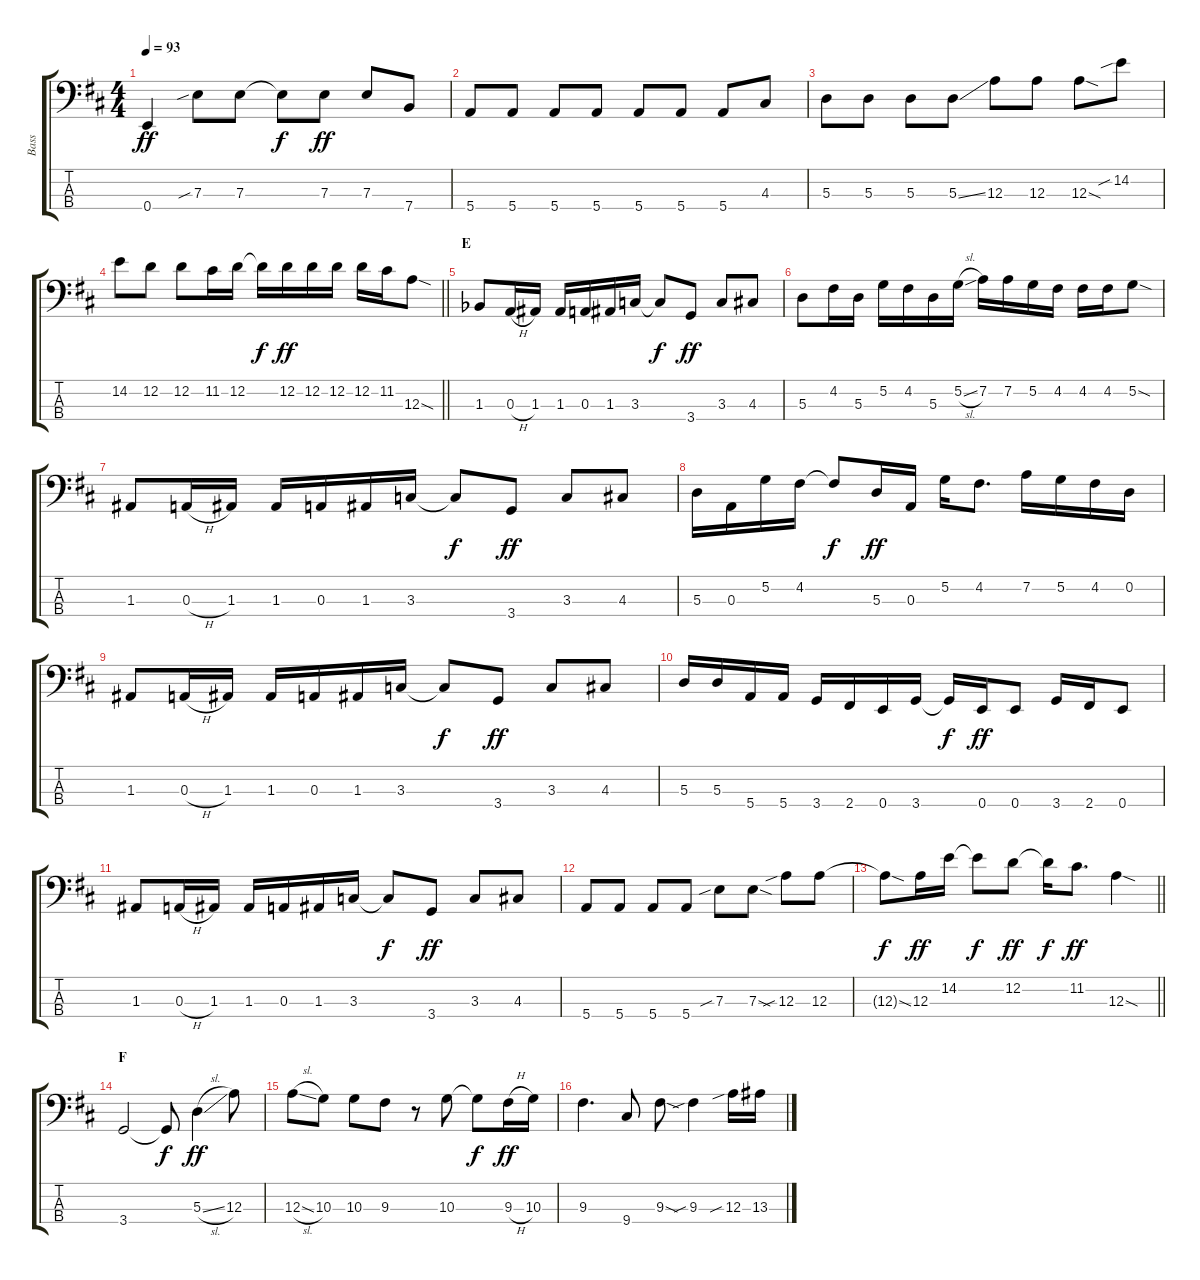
\track ("Bass" "Bass") {instrument electricbasspick}
\staff {score tabs}
\tuning (G2 D2 A1 E1) {hide}
\ts (4 4)
\tempo 93
\clef f4
\ks d
0.4.4{dy ff} 7.3{sib}.8 7.3.8 7.3{t}.8{dy f} 7.3.8{dy ff} 7.3.8 7.4.8 |
5.4.8 5.4.8 5.4.8 5.4.8 5.4.8 5.4.8 5.4.8 4.3.8 |
5.3.8 5.3.8 5.3.8 5.3{ss}.8 12.3.8 12.3.8 12.3{sod}.8 14.2{sib}.8 |
\barLineRight lightlight
14.2.8 12.2.8 12.2.8 11.2.16 12.2.16 12.2{t}.16{dy f} 12.2.16{dy ff} 12.2.16 12.2.16 12.2.16 11.2.16 12.3{sod}.8 |
\section ("" "E")
1.3{acc b}.8 0.3{h}.16 1.3.16 1.3.16 0.3.16 1.3.16 3.3.16 3.3{t}.8{dy f} 3.4.8{dy ff} 3.3.8 4.3.8 |
5.3.8 4.2.16 5.3.16 5.2.16 4.2.16 5.3.16 5.2{sl}.16 7.2.16 7.2.16 5.2.16 4.2.16 4.2.16 4.2.16 5.2{sod}.8 |
1.3.8 0.3{h}.16 1.3.16 1.3.16 0.3.16 1.3.16 3.3.16 3.3{t}.8{dy f} 3.4.8{dy ff} 3.3.8 4.3.8 |
5.3.16 0.3.16 5.2.16 4.2.16 4.2{t}.8{dy f} 5.3.16{dy ff} 0.3.16 5.2.16 4.2.8{d} 7.2.16 5.2.16 4.2.16 0.2.16 |
1.3.8 0.3{h}.16 1.3.16 1.3.16 0.3.16 1.3.16 3.3.16 3.3{t}.8{dy f} 3.4.8{dy ff} 3.3.8 4.3.8 |
5.3.16 5.3.16 5.4.16 5.4.16 3.4.16 2.4.16 0.4.16 3.4.16 3.4{t}.16{dy f} 0.4.16{dy ff} 0.4.8 3.4.16 2.4.16 0.4.8 |
1.3.8 0.3{h}.16 1.3.16 1.3.16 0.3.16 1.3.16 3.3.16 3.3{t}.8{dy f} 3.4.8{dy ff} 3.3.8 4.3.8 |
5.4.8 5.4.8 5.4.8 5.4.8 7.3{sib}.8 7.3{sod}.8 12.3{sib}.8 12.3.8 |
\barLineRight lightlight
12.3{sod t}.8{dy f} 12.3.16{dy ff} 14.2.16 14.2{t}.8{dy f} 12.2.8{dy ff} 12.2{t}.16{dy f} 11.2.8{d dy ff} 12.3{sod}.4 |
\section ("" "F")
3.4.2 3.4{t}.8{dy f} 5.3{sl}.4{dy ff} 12.3.8 |
12.3{sl}.8 10.3.8 10.3.8 9.3.8 r.8 10.3.8 10.3{t}.8{dy f} 9.3{h}.16{dy ff} 10.3.16 |
9.3.4{d} 9.4.8 9.3{sod}.8 9.3{sib}.4 12.3{sib}.16 13.3.16
